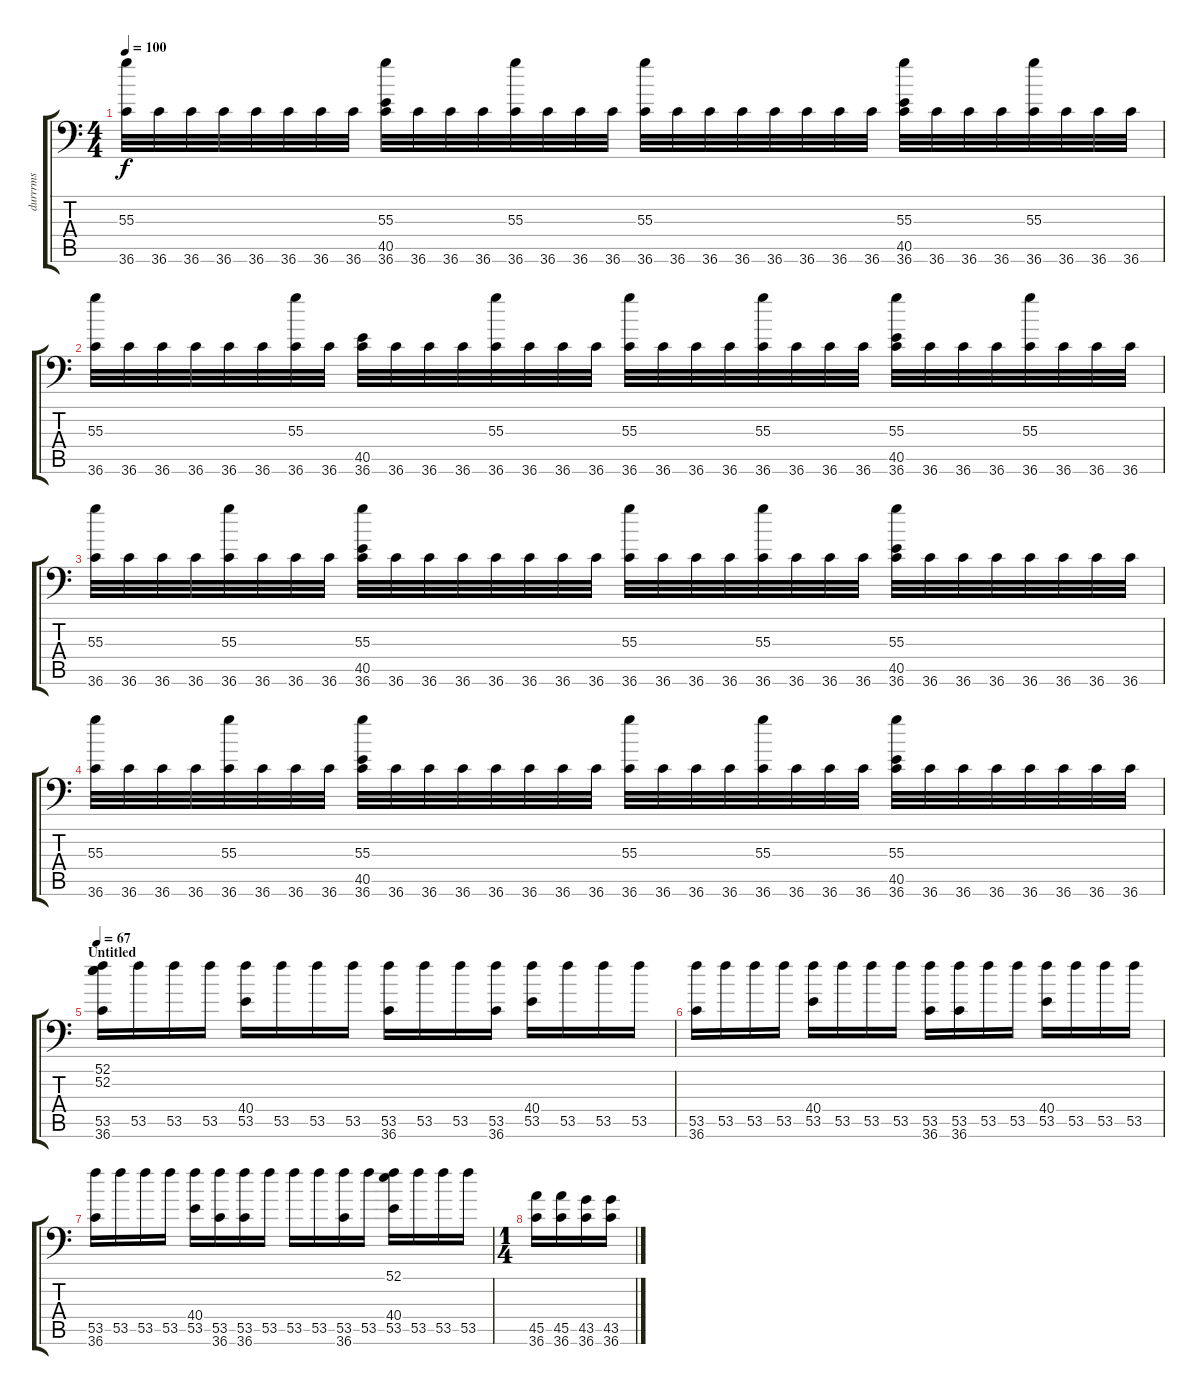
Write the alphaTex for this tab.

\track ("durrrms" "durrrms") {instrument acousticgrandpiano}
\staff {score tabs}
\tuning (C-1 C-1 C-1 C-1 C-1 C-1) {hide}
\ts (4 4)
\tempo 100
\clef f4
\ks c
(55.3 36.6).32{dy f} 36.6.32 36.6.32 36.6.32 36.6.32 36.6.32 36.6.32 36.6.32 (55.3 40.5 36.6).32 36.6.32 36.6.32 36.6.32 (55.3 36.6).32 36.6.32 36.6.32 36.6.32 (55.3 36.6).32 36.6.32 36.6.32 36.6.32 36.6.32 36.6.32 36.6.32 36.6.32 (55.3 40.5 36.6).32 36.6.32 36.6.32 36.6.32 (55.3 36.6).32 36.6.32 36.6.32 36.6.32 |
(55.3 36.6).32 36.6.32 36.6.32 36.6.32 36.6.32 36.6.32 (55.3 36.6).32 36.6.32 (40.5 36.6).32 36.6.32 36.6.32 36.6.32 (55.3 36.6).32 36.6.32 36.6.32 36.6.32 (55.3 36.6).32 36.6.32 36.6.32 36.6.32 (55.3 36.6).32 36.6.32 36.6.32 36.6.32 (55.3 40.5 36.6).32 36.6.32 36.6.32 36.6.32 (55.3 36.6).32 36.6.32 36.6.32 36.6.32 |
(55.3 36.6).32 36.6.32 36.6.32 36.6.32 (55.3 36.6).32 36.6.32 36.6.32 36.6.32 (55.3 40.5 36.6).32 36.6.32 36.6.32 36.6.32 36.6.32 36.6.32 36.6.32 36.6.32 (55.3 36.6).32 36.6.32 36.6.32 36.6.32 (55.3 36.6).32 36.6.32 36.6.32 36.6.32 (55.3 40.5 36.6).32 36.6.32 36.6.32 36.6.32 36.6.32 36.6.32 36.6.32 36.6.32 |
(55.3 36.6).32 36.6.32 36.6.32 36.6.32 (55.3 36.6).32 36.6.32 36.6.32 36.6.32 (55.3 40.5 36.6).32 36.6.32 36.6.32 36.6.32 36.6.32 36.6.32 36.6.32 36.6.32 (55.3 36.6).32 36.6.32 36.6.32 36.6.32 (55.3 36.6).32 36.6.32 36.6.32 36.6.32 (55.3 40.5 36.6).32 36.6.32 36.6.32 36.6.32 36.6.32 36.6.32 36.6.32 36.6.32 |
\section ("" "Untitled")
\tempo 67
(52.1 52.2 53.5 36.6).16 53.5.16 53.5.16 53.5.16 (40.4 53.5).16 53.5.16 53.5.16 53.5.16 (53.5 36.6).16 53.5.16 53.5.16 (53.5 36.6).16 (40.4 53.5).16 53.5.16 53.5.16 53.5.16 |
(53.5 36.6).16 53.5.16 53.5.16 53.5.16 (40.4 53.5).16 53.5.16 53.5.16 53.5.16 (53.5 36.6).16 (53.5 36.6).16 53.5.16 53.5.16 (40.4 53.5).16 53.5.16 53.5.16 53.5.16 |
(53.5 36.6).16 53.5.16 53.5.16 53.5.16 (40.4 53.5).16 (53.5 36.6).16 (53.5 36.6).16 53.5.16 53.5.16 53.5.16 (53.5 36.6).16 53.5.16 (52.1 40.4 53.5).16 53.5.16 53.5.16 53.5.16 |
\ts (1 4)
(45.5 36.6).16 (45.5 36.6).16 (43.5 36.6).16 (43.5 36.6).16
